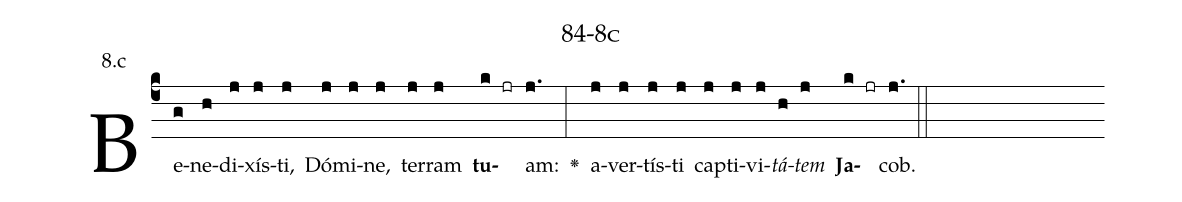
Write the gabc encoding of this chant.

name: 84-8c;
annotation: 8.c;
%%
(c4)Be(g)ne(h)di(j)xís(j)ti,(j) Dó(j)mi(j)ne,(j) ter(j)ram(j) <b>tu</b>(k jr)am:(j.) <v>\greheightstar</v>(:) a(j)ver(j)tís(j)ti(j) cap(j)ti(j)vi(j)<i>tá</i>(h)<i>tem</i>(j) <b>Ja</b>(k jr)cob.(j.) (::)


%E(j) u(j) o(h) u(j) a(k) e.(j.) (::)
